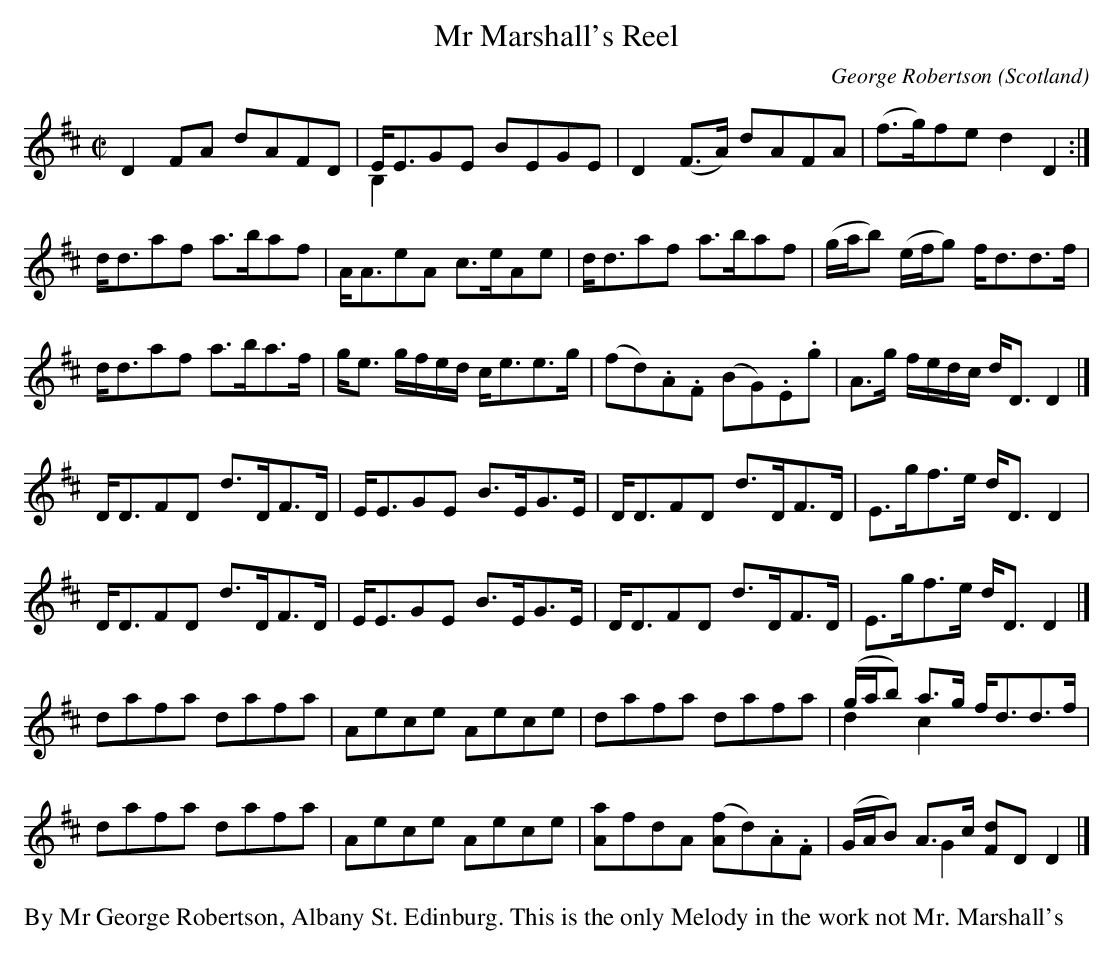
X:1
T:Mr Marshall's Reel
C:George Robertson
L:1/8
M:C|
O:Scotland
K:D major
D2 FA dAFD | E<EGE BEGE & B,2x6 | D2 (F>A) dAFA | (f>g)fe d2 D2 :|
d<daf a>baf | A<AeA c>eAe | d<daf a>baf | (g/a/b) (e/f/g) f<dd>f |
d<daf a>ba>f | g<e g/f/e/d/ c<ee>g | (fd).A.F (BG).E.g | A>g f/e/d/c/ d<D D2 |]
D<DFD d>DF>D | E<EGE B>EG>E | D<DFD d>DF>D | E>gf>e d<D D2 |
D<DFD d>DF>D | E<EGE B>EG>E | D<DFD d>DF>D | E>gf>e d<D D2 |]
dafa dafa | Aece Aece | dafa dafa | (g/a/b) a>g f<dd>f & d2c2x4 |
dafa dafa | Aece Aece | [Aa]fdA ([Af]d).A.F | (G/A/B) A>c [Fd]D D2 & x2G2x4|]
%%vskip .15cm
%%begintext
By Mr George Robertson, Albany St. Edinburg. This is the only Melody in the work not Mr. Marshall's
